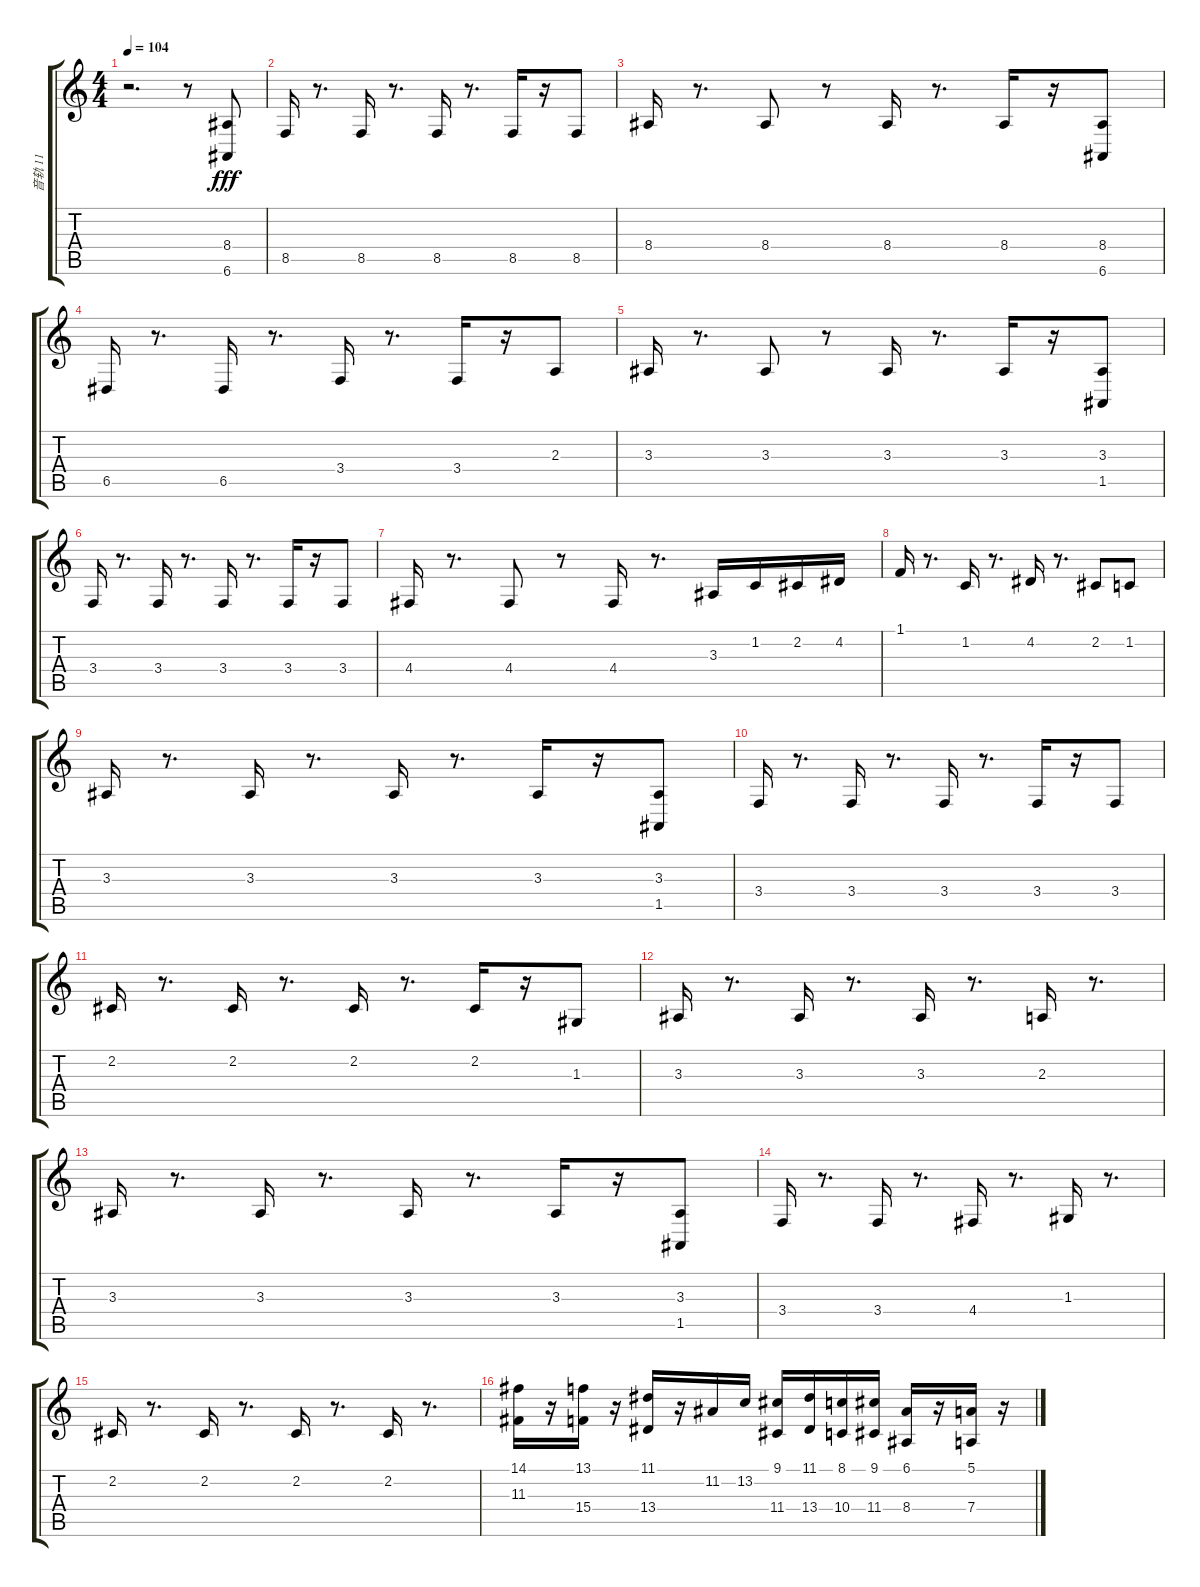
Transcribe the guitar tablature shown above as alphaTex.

\track ("音轨 11" "音轨 11") {instrument stringensemble1}
\staff {score tabs}
\tuning (E4 B3 G3 D3 A2 E2) {hide}
\ts (4 4)
\tempo 104
\clef g2
\ks c
r.2{d dy fff} r.8 (8.4 6.6).8 |
8.5.16 r.8{d} 8.5.16 r.8{d} 8.5.16 r.8{d} 8.5.16 r.16 8.5.8 |
8.4.16 r.8{d} 8.4.8 r.8 8.4.16 r.8{d} 8.4.16 r.16 (8.4 6.6).8 |
6.5.16 r.8{d} 6.5.16 r.8{d} 3.4.16 r.8{d} 3.4.16 r.16 2.3.8 |
3.3.16 r.8{d} 3.3.8 r.8 3.3.16 r.8{d} 3.3.16 r.16 (3.3 1.5).8 |
3.4.16 r.8{d} 3.4.16 r.8{d} 3.4.16 r.8{d} 3.4.16 r.16 3.4.8 |
4.4.16 r.8{d} 4.4.8 r.8 4.4.16 r.8{d} 3.3.16 1.2.16 2.2.16 4.2.16 |
1.1.16 r.8{d} 1.2.16 r.8{d} 4.2.16 r.8{d} 2.2.8 1.2.8 |
3.3.16 r.8{d} 3.3.16 r.8{d} 3.3.16 r.8{d} 3.3.16 r.16 (3.3 1.5).8 |
3.4.16 r.8{d} 3.4.16 r.8{d} 3.4.16 r.8{d} 3.4.16 r.16 3.4.8 |
2.2.16 r.8{d} 2.2.16 r.8{d} 2.2.16 r.8{d} 2.2.16 r.16 1.3.8 |
3.3.16 r.8{d} 3.3.16 r.8{d} 3.3.16 r.8{d} 2.3.16 r.8{d} |
3.3.16 r.8{d} 3.3.16 r.8{d} 3.3.16 r.8{d} 3.3.16 r.16 (3.3 1.5).8 |
3.4.16 r.8{d} 3.4.16 r.8{d} 4.4.16 r.8{d} 1.3.16 r.8{d} |
2.2.16 r.8{d} 2.2.16 r.8{d} 2.2.16 r.8{d} 2.2.16 r.8{d} |
(14.1 11.3).16 r.16 (13.1 15.4).16 r.16 (11.1 13.4).16 r.16 11.2.16 13.2.16 (9.1 11.4).16 (11.1 13.4).16 (8.1 10.4).16 (9.1 11.4).16 (6.1 8.4).16 r.16 (5.1 7.4).16 r.16
